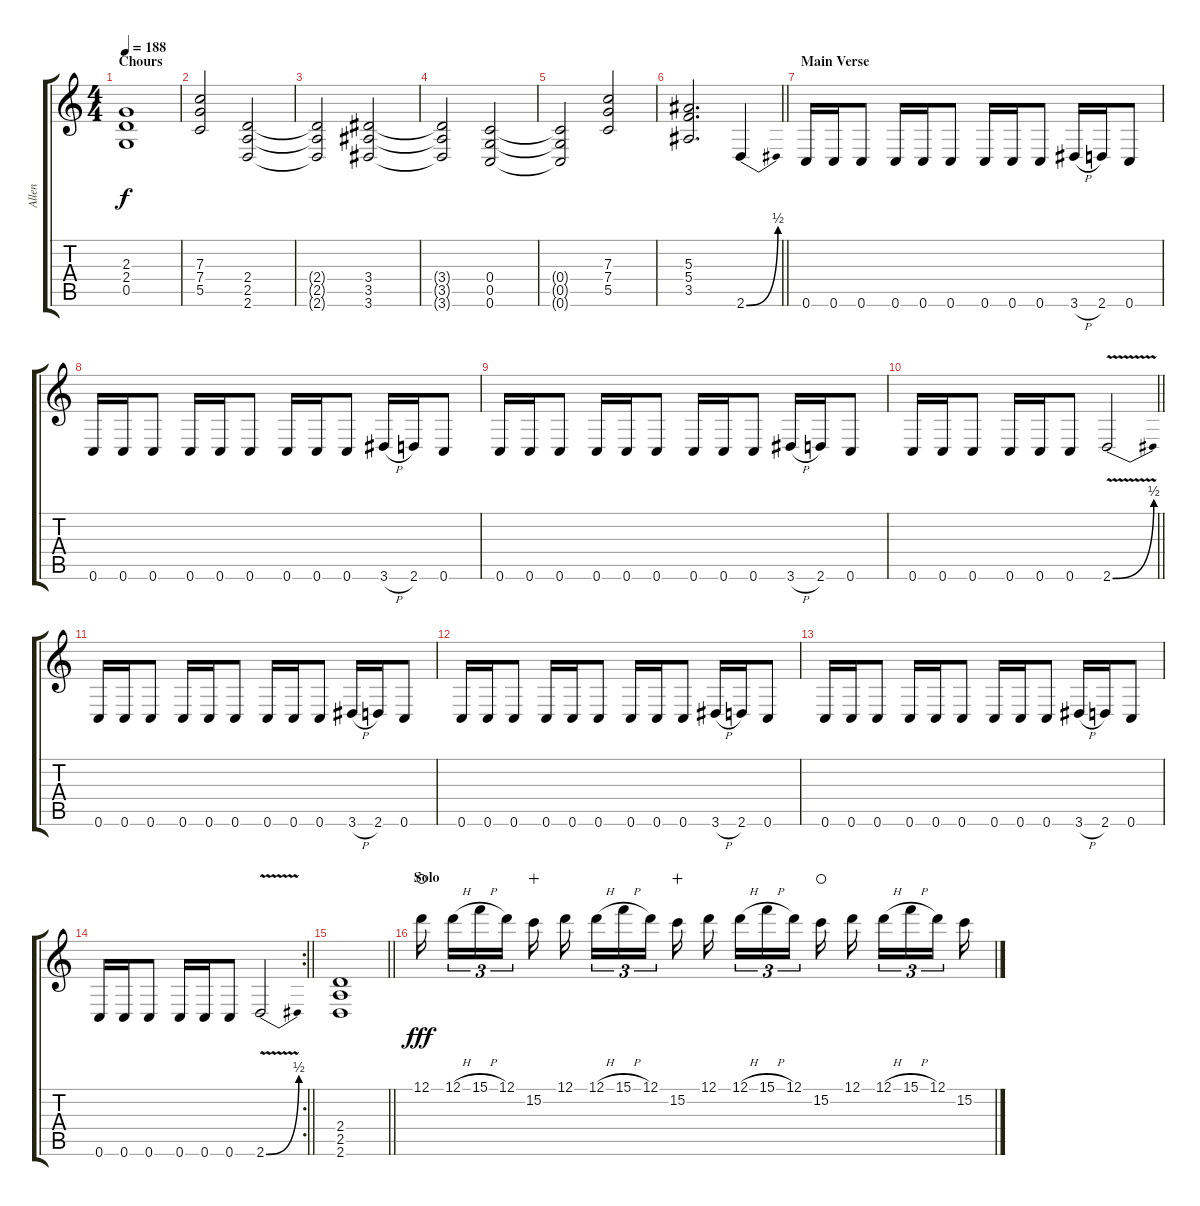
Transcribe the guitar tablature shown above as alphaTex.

\track ("Allen" "Allen") {instrument distortionguitar}
\staff {score tabs}
\tuning (D4 A3 F3 C3 G2 C2) {hide}
\ts (4 4)
\section ("" "Chours")
\tempo 188
\clef g2
\ks c
(2.3 2.4 0.5).1{dy f} |
(7.3 7.4 5.5).2 (2.4 2.5 2.6).2 |
(2.4{t} 2.5{t} 2.6{t}).2 (3.4 3.5 3.6).2 |
(3.4{t} 3.5{t} 3.6{t}).2 (0.4 0.5 0.6).2 |
(0.4{t} 0.5{t} 0.6{t}).2 (7.3 7.4 5.5).2 |
\barLineRight lightlight
(5.3 5.4 3.5).2{d} 2.6{be (bend 0 0 60 2)}.4 |
\section ("" "Main Verse")
0.6.16{beam Up} 0.6.16{beam Up} 0.6.8{beam Up} 0.6.16 0.6.16 0.6.8 0.6.16 0.6.16 0.6.8 3.6{h}.16 2.6.16 0.6.8 |
0.6.16{beam Up} 0.6.16{beam Up} 0.6.8{beam Up} 0.6.16 0.6.16 0.6.8 0.6.16 0.6.16 0.6.8 3.6{h}.16 2.6.16 0.6.8 |
0.6.16{beam Up} 0.6.16{beam Up} 0.6.8{beam Up} 0.6.16 0.6.16 0.6.8 0.6.16 0.6.16 0.6.8 3.6{h}.16 2.6.16 0.6.8 |
\barLineRight lightlight
0.6.16{beam Up} 0.6.16{beam Up} 0.6.8{beam Up} 0.6.16 0.6.16 0.6.8 2.6{be (bend 0 0 60 2) v}.2 |
0.6.16{beam Up} 0.6.16{beam Up} 0.6.8{beam Up} 0.6.16 0.6.16 0.6.8 0.6.16 0.6.16 0.6.8 3.6{h}.16 2.6.16 0.6.8 |
0.6.16{beam Up} 0.6.16{beam Up} 0.6.8{beam Up} 0.6.16 0.6.16 0.6.8 0.6.16 0.6.16 0.6.8 3.6{h}.16 2.6.16 0.6.8 |
0.6.16{beam Up} 0.6.16{beam Up} 0.6.8{beam Up} 0.6.16 0.6.16 0.6.8 0.6.16 0.6.16 0.6.8 3.6{h}.16 2.6.16 0.6.8 |
\rc 2
\barLineRight lightlight
0.6.16{beam Up} 0.6.16{beam Up} 0.6.8{beam Up} 0.6.16 0.6.16 0.6.8 2.6{be (bend 0 0 60 2) v}.2 |
\barLineRight lightlight
(2.4 2.5 2.6).1 |
\section ("" "Solo")
12.1.16{dy fff volume 16 instrument distortionguitar waho beam splitsecondary} 12.1{h}.16{tu (3 2)} 15.1{h}.16{tu (3 2)} 12.1.16{tu (3 2) beam splitsecondary} 15.2.16{wahc} 12.1.16{beam splitsecondary} 12.1{h}.16{tu (3 2)} 15.1{h}.16{tu (3 2)} 12.1.16{tu (3 2) beam splitsecondary} 15.2.16{wahc} 12.1.16{beam splitsecondary} 12.1{h}.16{tu (3 2)} 15.1{h}.16{tu (3 2)} 12.1.16{tu (3 2) beam splitsecondary} 15.2.16{waho} 12.1.16{beam splitsecondary} 12.1{h}.16{tu (3 2)} 15.1{h}.16{tu (3 2)} 12.1.16{tu (3 2) beam splitsecondary} 15.2.16
